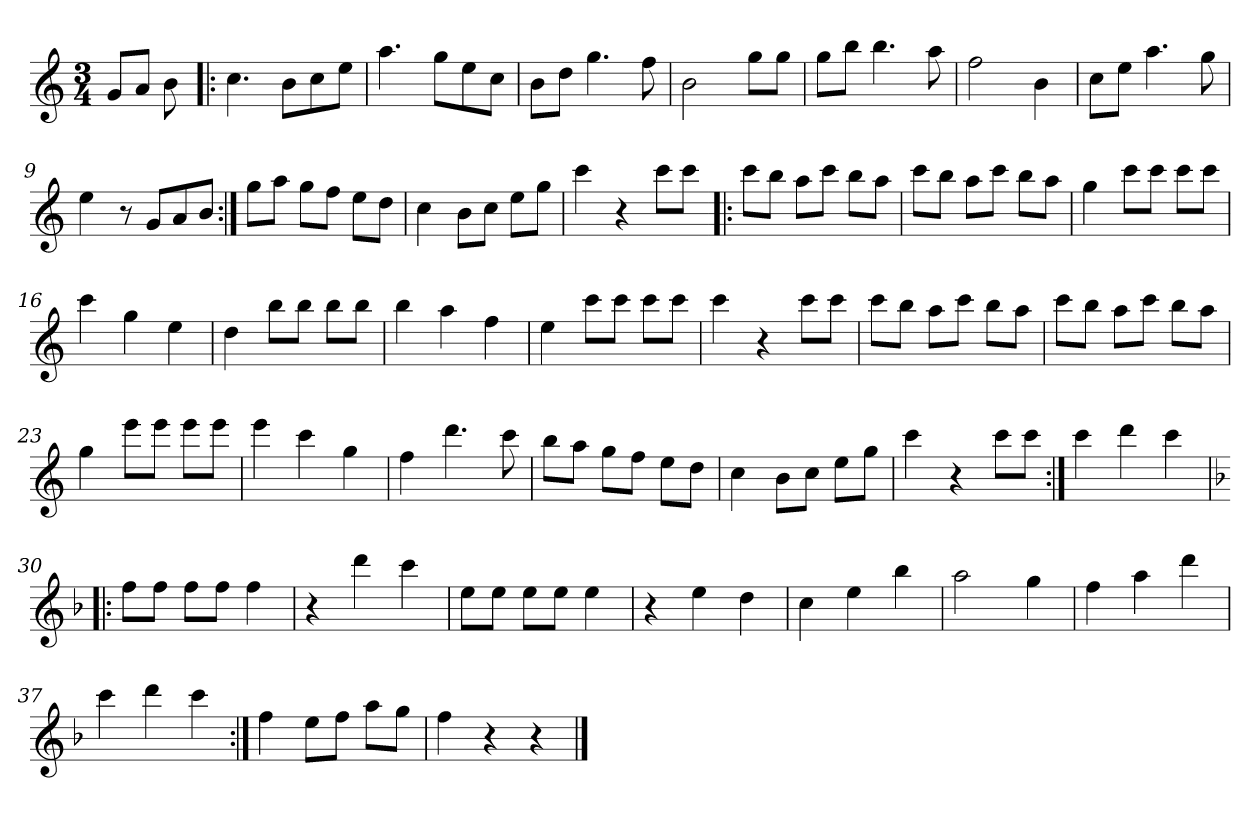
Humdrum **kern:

**kern
*part1
*staff1
*clefG2
*k[]
*M3/4
=1
8g/L
8a/J
8b\
=2!|:
4.cc\
8b\L
8cc\
8ee\J
=3
4.aa\
8gg\L
8ee\
8cc\J
=4
8b\L
8dd\J
4.gg\
8ff\
=5
2b\
8gg\L
8gg\J
=6
8gg\L
8bb\J
4.bb\
8aa\
=7
2ff\
4b\
=8
8cc\L
8ee\J
4.aa\
8gg\
=9
4ee\
8r
8g/L
8a/
8b/J
!!LO:LB:g=z
=10:|!
8gg\L
8aa\J
8gg\L
8ff\J
8ee\L
8dd\J
=11
4cc\
8b\L
8cc\J
8ee\L
8gg\J
=12
4ccc\
4r
8ccc\L
8ccc\J
=13!|:
8ccc\L
8bb\J
8aa\L
8ccc\J
8bb\L
8aa\J
=14
8ccc\L
8bb\J
8aa\L
8ccc\J
8bb\L
8aa\J
=15
4gg\
8ccc\L
8ccc\J
8ccc\L
8ccc\J
=16
4ccc\
4gg\
4ee\
!!LO:LB:g=z
=17
4dd\
8bb\L
8bb\J
8bb\L
8bb\J
=18
4bb\
4aa\
4ff\
=19
4ee\
8ccc\L
8ccc\J
8ccc\L
8ccc\J
=20
4ccc\
4r
8ccc\L
8ccc\J
=21
8ccc\L
8bb\J
8aa\L
8ccc\J
8bb\L
8aa\J
=22
8ccc\L
8bb\J
8aa\L
8ccc\J
8bb\L
8aa\J
=23
4gg\
8eee\L
8eee\J
8eee\L
8eee\J
!!LO:LB:g=z
=24
4eee\
4ccc\
4gg\
=25
4ff\
4.ddd\
8ccc\
=26
8bb\L
8aa\J
8gg\L
8ff\J
8ee\L
8dd\J
=27
4cc\
8b\L
8cc\J
8ee\L
8gg\J
=28
4ccc\
4r
8ccc\L
8ccc\J
=29:|!
4ccc\
4ddd\
4ccc\
=30!|:
*k[b-]
*F:
8ff\L
8ff\J
8ff\L
8ff\J
4ff\
=31
4r
4ddd\
4ccc\
=32
8ee\L
8ee\J
8ee\L
8ee\J
4ee\
!!LO:LB:g=z
=33
4r
4ee\
4dd\
=34
4cc\
4ee\
4bb-\
=35
2aa\
4gg\
=36
4ff\
4aa\
4ddd\
=37
4ccc\
4ddd\
4ccc\
=38:|!
4ff\
8ee\L
8ff\J
8aa\L
8gg\J
=39
4ff\
4r
4r
==
*-
